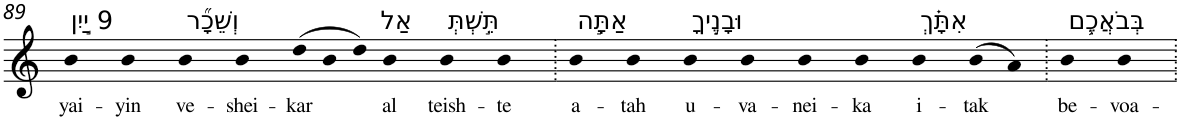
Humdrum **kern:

**kern	**text
*part1	*part1
*staff1	*staff1
*I"Piano	*
*I'Pno	*
!!LO:PB:g=z
*clefG2	*
*k[]	*
=89	=89
!LO:TX:a:t=9 יַ֣יִן	!
!	!LO:LY:b
4b	yai-
!	!LO:LY:b
4b	-yin
!LO:TX:a:t=וְשֵׁכָ֞ר	!
!	!LO:LY:b
4b	ve-
!	!LO:LY:b
4b	-shei-
*Xtuplet	*
!	!LO:LY:b
(>12dd	-kar
12b	.
12dd)	.
!LO:TX:a:t=אַל	!
!	!LO:LY:b
4b	al
!LO:TX:a:t=תֵּ֣שְׁתְּ	!
!	!LO:LY:b
4b	teish-
!	!LO:LY:b
4b	-te
=90.	=90.
!LO:TX:a:t=אַתָּ֣ה	!
!	!LO:LY:b
4b	a-
!	!LO:LY:b
4b	-tah
!LO:TX:a:t=וּבָנֶ֣יךָ	!
!	!LO:LY:b
4b	u-
!	!LO:LY:b
4b	-va-
!	!LO:LY:b
4b	-nei-
!	!LO:LY:b
4b	-ka
!LO:TX:a:t=אִתָּ֗ךְ	!
!	!LO:LY:b
4b	i-
!	!LO:LY:b
(>8b	-tak
8a)	.
=91.	=91.
!LO:TX:a:t=בְּבֹאֲכֶ֛ם	!
!	!LO:LY:b
4b	be-
!	!LO:LY:b
4b	-voa-
=.	=.
*-	*-
